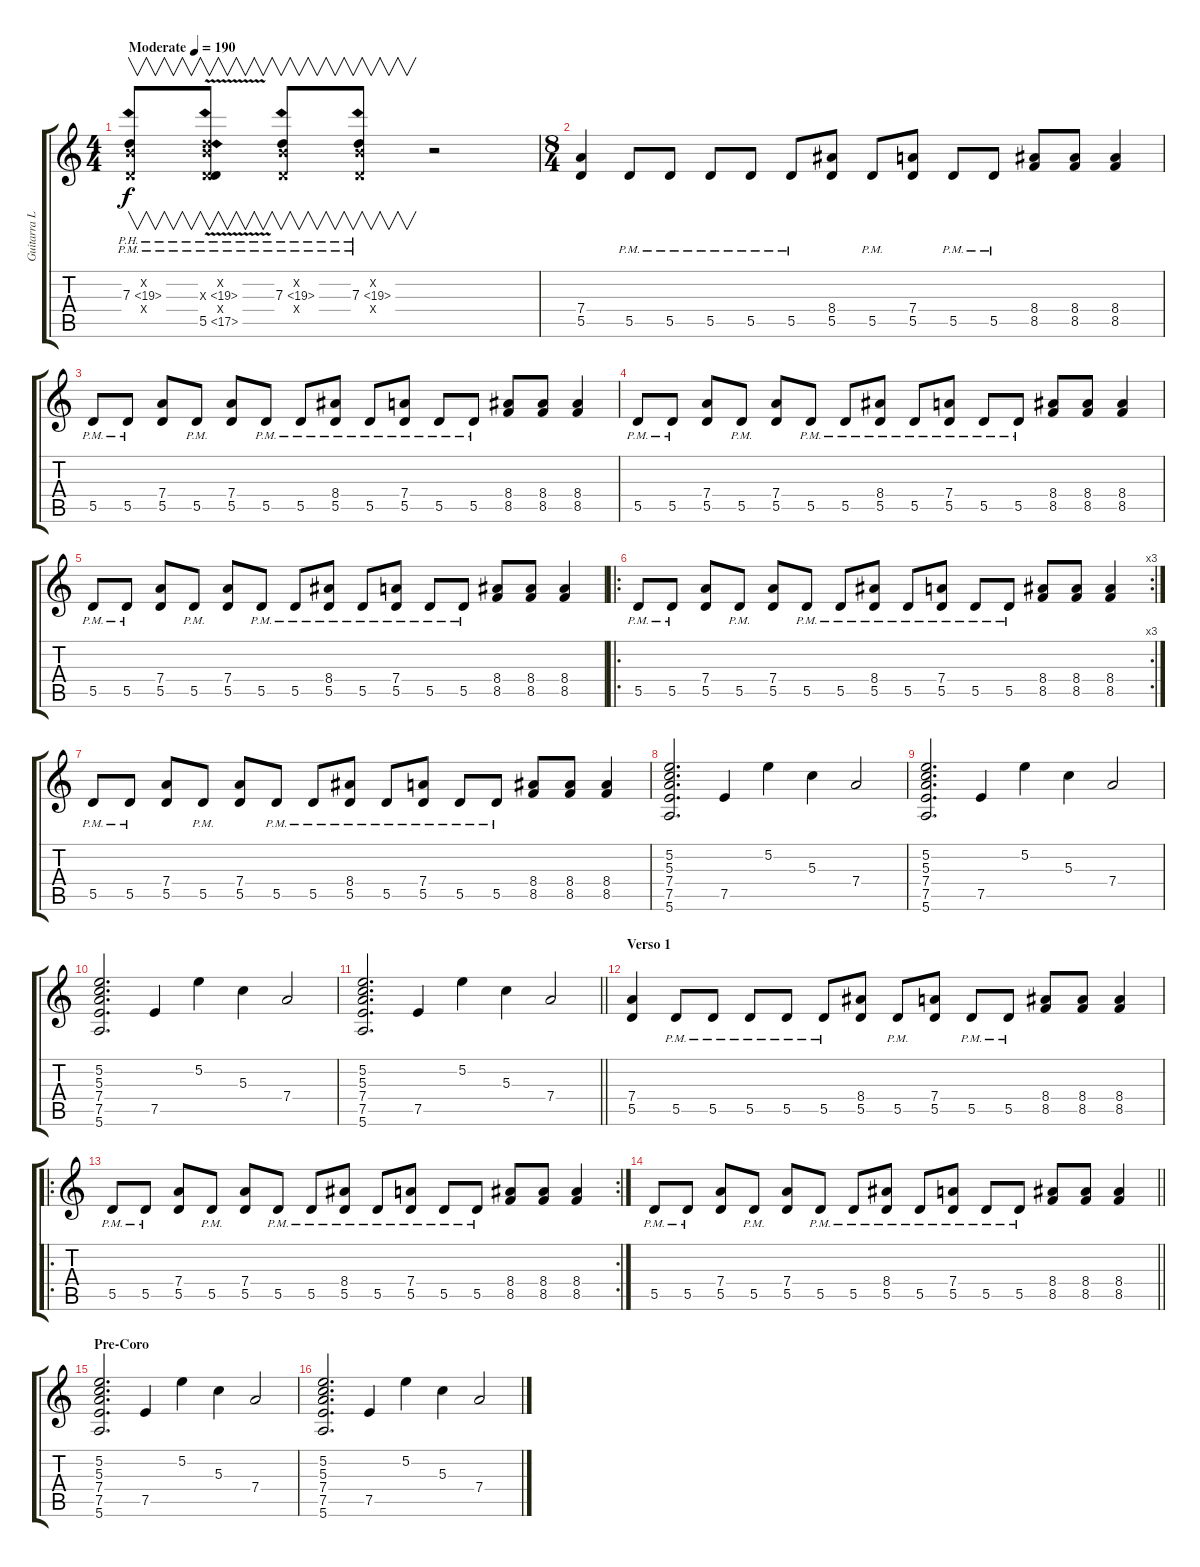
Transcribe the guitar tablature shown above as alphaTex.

\track ("Guitarra Líder" "Guitarra L") {instrument distortionguitar}
\staff {score tabs}
\tuning (E4 B3 G3 D3 A2 E2) {hide}
\ts (4 4)
\tempo (190 "Moderate")
\clef g2
\ks c
(0.2{x} 7.3{ph 12 pm} 0.4{x}).8{v dy f instrument distortionguitar} (0.2{x} 7.3{ph 12 x} 0.4{x} 5.5{ph 12 v pm}).8{v} (0.2{x} 7.3{ph 12 pm} 0.4{x}).8{v} (0.2{x} 7.3{ph 12 pm} 0.4{x}).8{v} r.2 |
\ts (8 4)
(7.4 5.5).4 5.5{pm}.8 5.5{pm}.8 5.5{pm}.8 5.5{pm}.8 5.5{pm}.8 (8.4 5.5).8 5.5{pm}.8 (7.4 5.5).8 5.5{pm}.8 5.5{pm}.8 (8.4 8.5).8 (8.4 8.5).8 (8.4 8.5).4 |
5.5{pm}.8 5.5{pm}.8 (7.4 5.5).8 5.5{pm}.8 (7.4 5.5).8 5.5{pm}.8 5.5{pm}.8 (8.4 5.5{pm}).8 5.5{pm}.8 (7.4 5.5{pm}).8 5.5{pm}.8 5.5{pm}.8 (8.4 8.5).8 (8.4 8.5).8 (8.4 8.5).4 |
5.5{pm}.8 5.5{pm}.8 (7.4 5.5).8 5.5{pm}.8 (7.4 5.5).8 5.5{pm}.8 5.5{pm}.8 (8.4 5.5{pm}).8 5.5{pm}.8 (7.4 5.5{pm}).8 5.5{pm}.8 5.5{pm}.8 (8.4 8.5).8 (8.4 8.5).8 (8.4 8.5).4 |
5.5{pm}.8 5.5{pm}.8 (7.4 5.5).8 5.5{pm}.8 (7.4 5.5).8 5.5{pm}.8 5.5{pm}.8 (8.4 5.5{pm}).8 5.5{pm}.8 (7.4 5.5{pm}).8 5.5{pm}.8 5.5{pm}.8 (8.4 8.5).8 (8.4 8.5).8 (8.4 8.5).4 |
\ro
\rc 3
5.5{pm}.8 5.5{pm}.8 (7.4 5.5).8 5.5{pm}.8 (7.4 5.5).8 5.5{pm}.8 5.5{pm}.8 (8.4 5.5{pm}).8 5.5{pm}.8 (7.4 5.5{pm}).8 5.5{pm}.8 5.5{pm}.8 (8.4 8.5).8 (8.4 8.5).8 (8.4 8.5).4 |
5.5{pm}.8 5.5{pm}.8 (7.4 5.5).8 5.5{pm}.8 (7.4 5.5).8 5.5{pm}.8 5.5{pm}.8 (8.4 5.5{pm}).8 5.5{pm}.8 (7.4 5.5{pm}).8 5.5{pm}.8 5.5{pm}.8 (8.4 8.5).8 (8.4 8.5).8 (8.4 8.5).4 |
(5.2 5.3 7.4 7.5 5.6).2{d} 7.5.4 5.2.4 5.3.4 7.4.2 |
(5.2 5.3 7.4 7.5 5.6).2{d} 7.5.4 5.2.4 5.3.4 7.4.2 |
(5.2 5.3 7.4 7.5 5.6).2{d} 7.5.4 5.2.4 5.3.4 7.4.2 |
\barLineRight lightlight
(5.2 5.3 7.4 7.5 5.6).2{d} 7.5.4 5.2.4 5.3.4 7.4.2 |
\section ("" "Verso 1 ")
(7.4 5.5).4 5.5{pm}.8 5.5{pm}.8 5.5{pm}.8 5.5{pm}.8 5.5{pm}.8 (8.4 5.5).8 5.5{pm}.8 (7.4 5.5).8 5.5{pm}.8 5.5{pm}.8 (8.4 8.5).8 (8.4 8.5).8 (8.4 8.5).4 |
\ro
\rc 2
5.5{pm}.8 5.5{pm}.8 (7.4 5.5).8 5.5{pm}.8 (7.4 5.5).8 5.5{pm}.8 5.5{pm}.8 (8.4 5.5{pm}).8 5.5{pm}.8 (7.4 5.5{pm}).8 5.5{pm}.8 5.5{pm}.8 (8.4 8.5).8 (8.4 8.5).8 (8.4 8.5).4 |
\barLineRight lightlight
5.5{pm}.8 5.5{pm}.8 (7.4 5.5).8 5.5{pm}.8 (7.4 5.5).8 5.5{pm}.8 5.5{pm}.8 (8.4 5.5{pm}).8 5.5{pm}.8 (7.4 5.5{pm}).8 5.5{pm}.8 5.5{pm}.8 (8.4 8.5).8 (8.4 8.5).8 (8.4 8.5).4 |
\section ("" "Pre-Coro")
(5.2 5.3 7.4 7.5 5.6).2{d} 7.5.4 5.2.4 5.3.4 7.4.2 |
(5.2 5.3 7.4 7.5 5.6).2{d} 7.5.4 5.2.4 5.3.4 7.4.2
